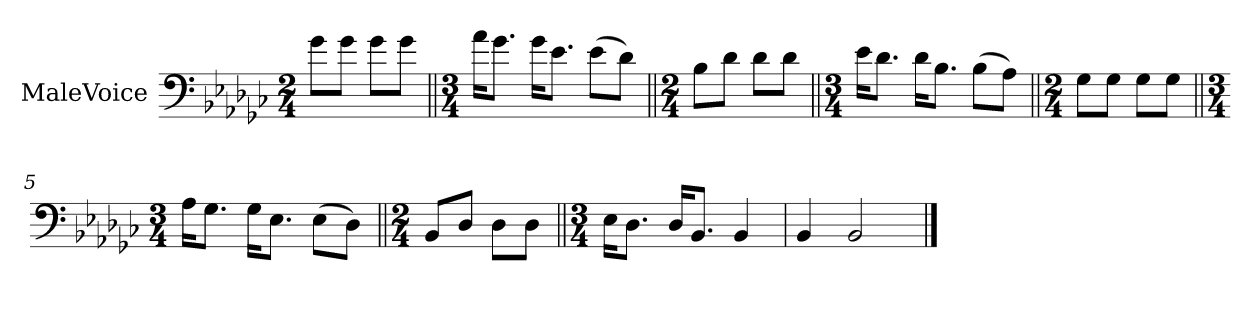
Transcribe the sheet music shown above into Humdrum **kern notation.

**kern
*part1
*staff1
*I"MaleVoice
*clefF4
*k[b-e-a-d-g-c-]
*M2/4
*MM58
=
8g-\L
8g-\J
8g-\L
8g-\J
=1||
*M3/4
16a-\KL
8.g-\J
16g-\KL
8.e-\J
(8e-\L
8d-\J)
=2||
*M2/4
8B-\L
8d-\J
8d-\L
8d-\J
=3||
*M3/4
16e-\KL
8.d-\J
16d-\KL
8.B-\J
(8B-\L
8A-\J)
=4||
*M2/4
8G-\L
8G-\J
8G-\L
8G-\J
=5||
*M3/4
16A-\KL
8.G-\J
16G-\KL
8.E-\J
(8E-\L
8D-\J)
=6||
*M2/4
8BB-/L
8D-/J
8D-\L
8D-\J
=7||
*M3/4
16E-\KL
8.D-\J
16D-/KL
8.BB-/J
4BB-
=8
4BB-
2BB-
==
*-
